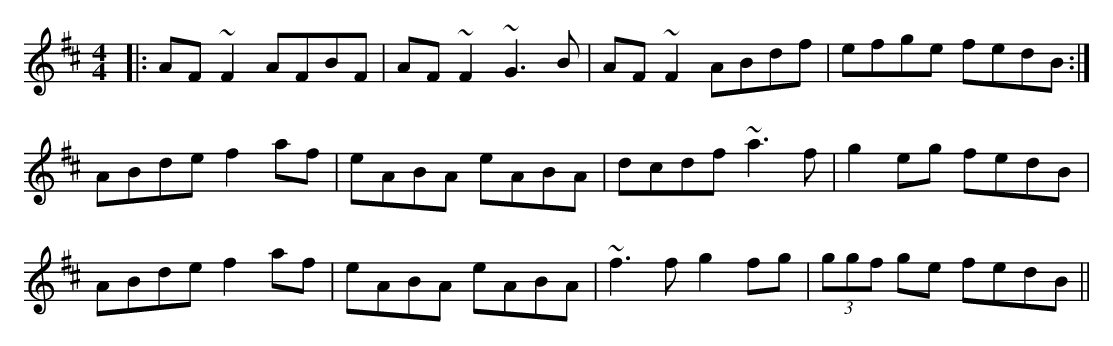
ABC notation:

X:1
M:4/4
K:D
|:AF~F2 AFBF|AF~F2 ~G3B|AF~F2 ABdf|efge fedB:|
ABde f2af|eABA eABA|dcdf ~a3f|g2eg fedB|
ABde f2af|eABA eABA|~f3f g2fg|(3ggf ge fedB||
